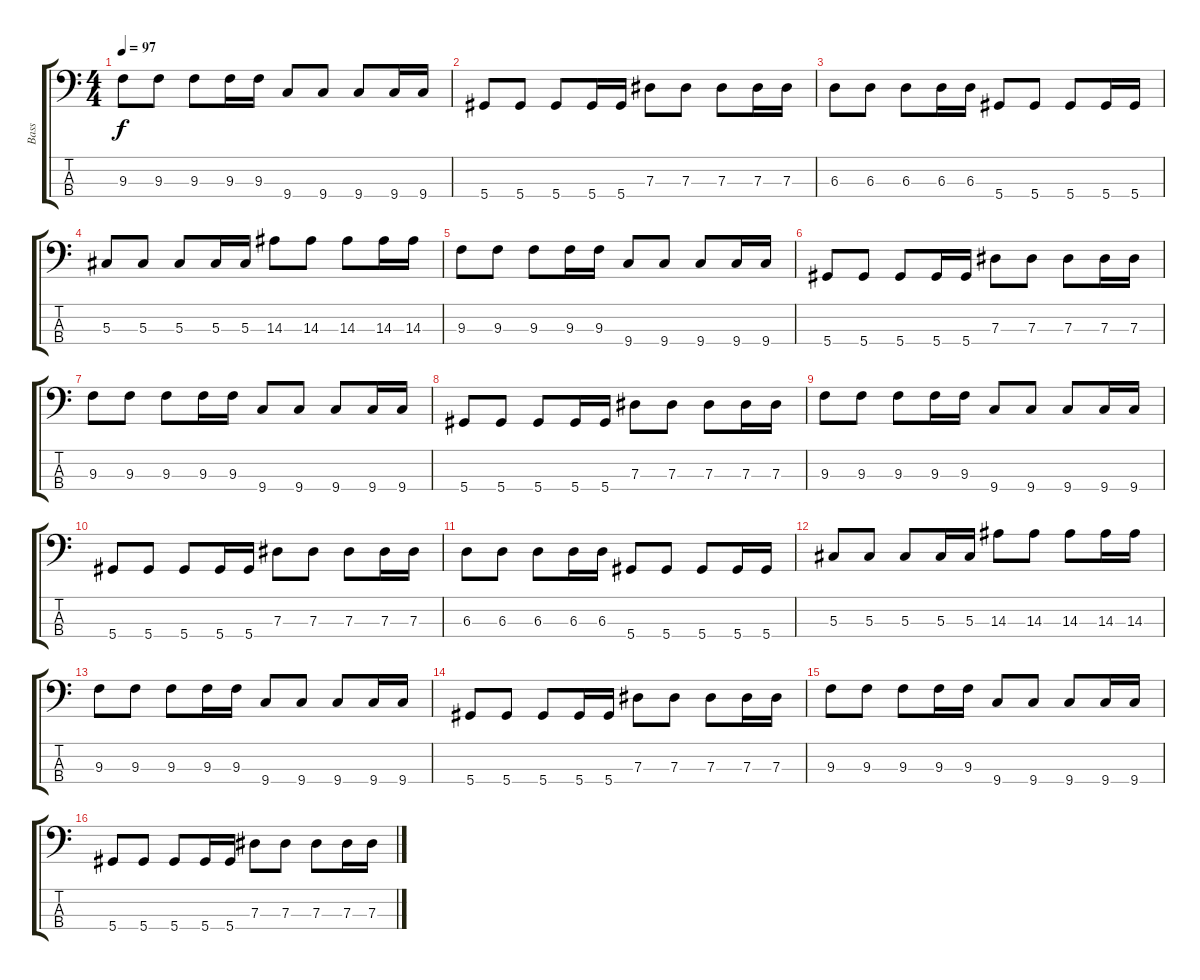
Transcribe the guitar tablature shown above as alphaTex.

\track ("Bass" "Bass") {instrument electricbassfinger}
\staff {score tabs}
\tuning (Gb2 Db2 Ab1 Eb1) {hide}
\ts (4 4)
\tempo 97
\clef f4
\ks c
9.3.8{dy f} 9.3.8 9.3.8 9.3.16 9.3.16 9.4.8 9.4.8 9.4.8 9.4.16 9.4.16 |
5.4.8 5.4.8 5.4.8 5.4.16 5.4.16 7.3.8 7.3.8 7.3.8 7.3.16 7.3.16 |
6.3.8 6.3.8 6.3.8 6.3.16 6.3.16 5.4.8 5.4.8 5.4.8 5.4.16 5.4.16 |
5.3.8 5.3.8 5.3.8 5.3.16 5.3.16 14.3.8 14.3.8 14.3.8 14.3.16 14.3.16 |
9.3.8 9.3.8 9.3.8 9.3.16 9.3.16 9.4.8 9.4.8 9.4.8 9.4.16 9.4.16 |
5.4.8 5.4.8 5.4.8 5.4.16 5.4.16 7.3.8 7.3.8 7.3.8 7.3.16 7.3.16 |
9.3.8 9.3.8 9.3.8 9.3.16 9.3.16 9.4.8 9.4.8 9.4.8 9.4.16 9.4.16 |
5.4.8 5.4.8 5.4.8 5.4.16 5.4.16 7.3.8 7.3.8 7.3.8 7.3.16 7.3.16 |
9.3.8 9.3.8 9.3.8 9.3.16 9.3.16 9.4.8 9.4.8 9.4.8 9.4.16 9.4.16 |
5.4.8 5.4.8 5.4.8 5.4.16 5.4.16 7.3.8 7.3.8 7.3.8 7.3.16 7.3.16 |
6.3.8 6.3.8 6.3.8 6.3.16 6.3.16 5.4.8 5.4.8 5.4.8 5.4.16 5.4.16 |
5.3.8 5.3.8 5.3.8 5.3.16 5.3.16 14.3.8 14.3.8 14.3.8 14.3.16 14.3.16 |
9.3.8 9.3.8 9.3.8 9.3.16 9.3.16 9.4.8 9.4.8 9.4.8 9.4.16 9.4.16 |
5.4.8 5.4.8 5.4.8 5.4.16 5.4.16 7.3.8 7.3.8 7.3.8 7.3.16 7.3.16 |
9.3.8 9.3.8 9.3.8 9.3.16 9.3.16 9.4.8 9.4.8 9.4.8 9.4.16 9.4.16 |
5.4.8 5.4.8 5.4.8 5.4.16 5.4.16 7.3.8 7.3.8 7.3.8 7.3.16 7.3.16
